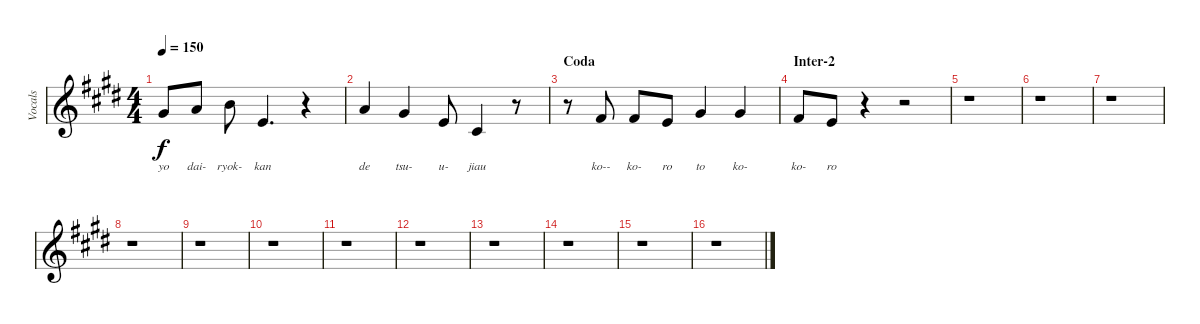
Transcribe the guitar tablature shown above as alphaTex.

\track ("Vocals" "Vocals") {instrument pad4choir}
\staff {score}
\tuning (E4 B3 G3 D3 A2 E2 B1) {hide}
\ts (4 4)
\tempo 150
\clef g2
\ks e
4.1.8{lyrics (0 "yo") lyrics (1 "") lyrics (2 "") lyrics (3 "") lyrics (4 "") dy f} 5.1.8{lyrics (0 "dai-") lyrics (1 "") lyrics (2 "") lyrics (3 "") lyrics (4 "")} 7.1.8{lyrics (0 "ryok-") lyrics (1 "") lyrics (2 "") lyrics (3 "") lyrics (4 "")} 0.1.4{d lyrics (0 "kan") lyrics (1 "") lyrics (2 "") lyrics (3 "") lyrics (4 "")} r.4 |
5.1.4{lyrics (0 "de") lyrics (1 "") lyrics (2 "") lyrics (3 "") lyrics (4 "")} 4.1.4{lyrics (0 "tsu-") lyrics (1 "") lyrics (2 "") lyrics (3 "") lyrics (4 "")} 0.1.8{lyrics (0 "u-") lyrics (1 "") lyrics (2 "") lyrics (3 "") lyrics (4 "")} 2.2.4{lyrics (0 "jiau") lyrics (1 "") lyrics (2 "") lyrics (3 "") lyrics (4 "")} r.8 |
\section ("" "Coda")
r.8 2.1.8{lyrics (0 "ko--") lyrics (1 "") lyrics (2 "") lyrics (3 "") lyrics (4 "")} 2.1.8{lyrics (0 "ko-") lyrics (1 "") lyrics (2 "") lyrics (3 "") lyrics (4 "")} 0.1.8{lyrics (0 "ro") lyrics (1 "") lyrics (2 "") lyrics (3 "") lyrics (4 "")} 4.1.4{lyrics (0 "to") lyrics (1 "") lyrics (2 "") lyrics (3 "") lyrics (4 "")} 4.1.4{lyrics (0 "ko-") lyrics (1 "") lyrics (2 "") lyrics (3 "") lyrics (4 "")} |
\section ("" "Inter-2")
2.1.8{lyrics (0 "ko-") lyrics (1 "") lyrics (2 "") lyrics (3 "") lyrics (4 "")} 0.1.8{lyrics (0 "ro") lyrics (1 "") lyrics (2 "") lyrics (3 "") lyrics (4 "")} r.4 r.2 |
r.1 |
r.1 |
r.1 |
r.1 |
r.1 |
r.1 |
r.1 |
r.1 |
r.1 |
r.1 |
r.1 |
r.1
